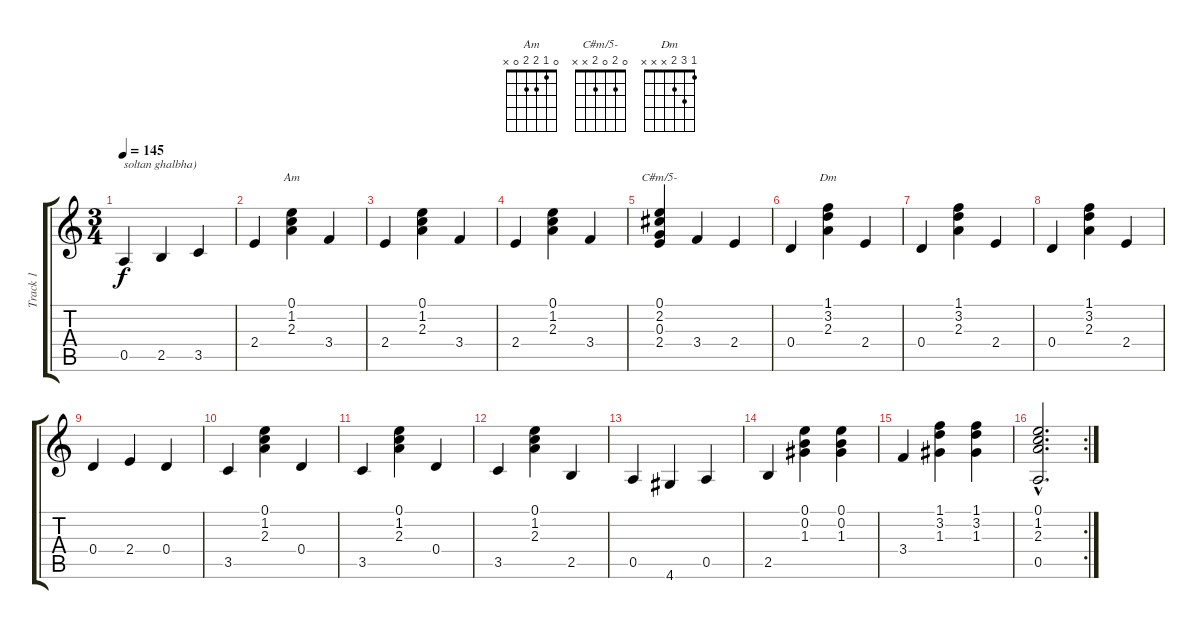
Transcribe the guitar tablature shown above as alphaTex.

\track ("Track 1" "Track 1") {instrument acousticguitarnylon}
\staff {score tabs}
\tuning (E4 B3 G3 D3 A2 E2) {hide}
\chord ("Am" 0 1 2 2 0 x)
\chord ("C#m/5-" 0 2 0 2 x x)
\chord ("Dm" 1 3 2 x x x)
\ts (3 4)
\tempo 145
\clef g2
\ks c
0.5.4{txt "soltan ghalbha)" dy f instrument acousticguitarnylon} 2.5.4 3.5.4 |
2.4.4 (0.1 1.2 2.3).4{ch "Am"} 3.4.4 |
2.4.4 (0.1 1.2 2.3).4 3.4.4 |
2.4.4 (0.1 1.2 2.3).4 3.4.4 |
(0.1 2.2 0.3 2.4).4{ch "C#m/5-"} 3.4.4 2.4.4 |
0.4.4 (1.1 3.2 2.3).4{ch "Dm"} 2.4.4 |
0.4.4 (1.1 3.2 2.3).4 2.4.4 |
0.4.4 (1.1 3.2 2.3).4 2.4.4 |
0.4.4 2.4.4 0.4.4 |
3.5.4 (0.1 1.2 2.3).4 0.4.4 |
3.5.4 (0.1 1.2 2.3).4 0.4.4 |
3.5.4 (0.1 1.2 2.3).4 2.5.4 |
0.5.4 4.6.4 0.5.4 |
2.5.4 (0.1 0.2 1.3).4 (0.1 0.2 1.3).4 |
3.4.4 (1.1 3.2 1.3).4 (1.1 3.2 1.3).4 |
\rc 2
(0.1{hac} 1.2{hac} 2.3{hac} 0.5{hac}).2{d}
